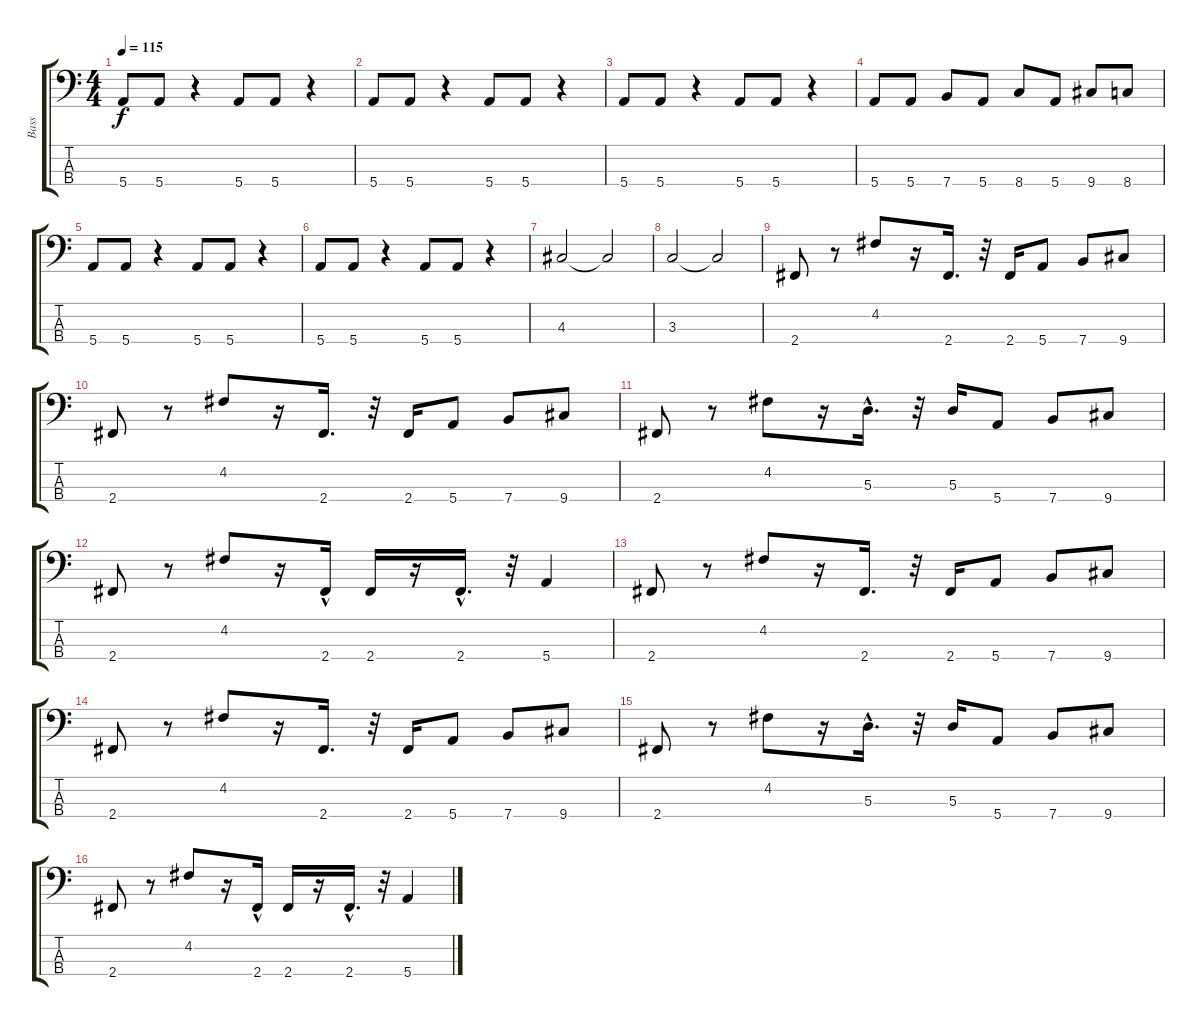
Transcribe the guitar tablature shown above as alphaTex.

\track ("Bass" "Bass") {instrument electricbasspick}
\staff {score tabs}
\tuning (G2 D2 A1 E1) {hide}
\ts (4 4)
\tempo 115
\clef f4
\ks c
5.4.8{dy f} 5.4.8 r.4 5.4.8 5.4.8 r.4 |
5.4.8 5.4.8 r.4 5.4.8 5.4.8 r.4 |
5.4.8 5.4.8 r.4 5.4.8 5.4.8 r.4 |
5.4.8 5.4.8 7.4.8 5.4.8 8.4.8 5.4.8 9.4.8 8.4.8 |
5.4.8 5.4.8 r.4 5.4.8 5.4.8 r.4 |
5.4.8 5.4.8 r.4 5.4.8 5.4.8 r.4 |
4.3.2 4.3{t}.2 |
3.3.2 3.3{t}.2 |
2.4.8 r.8 4.2.8 r.16 2.4.16{d} r.32 2.4.16 5.4.8 7.4.8 9.4.8 |
2.4.8 r.8 4.2.8 r.16 2.4.16{d} r.32 2.4.16 5.4.8 7.4.8 9.4.8 |
2.4.8 r.8 4.2.8 r.16 5.3{hac}.16{d} r.32 5.3.16 5.4.8 7.4.8 9.4.8 |
2.4.8 r.8 4.2.8 r.16 2.4{hac}.16 2.4.16 r.16 2.4{hac}.16{d} r.32 5.4.4 |
2.4.8 r.8 4.2.8 r.16 2.4.16{d} r.32 2.4.16 5.4.8 7.4.8 9.4.8 |
2.4.8 r.8 4.2.8 r.16 2.4.16{d} r.32 2.4.16 5.4.8 7.4.8 9.4.8 |
2.4.8 r.8 4.2.8 r.16 5.3{hac}.16{d} r.32 5.3.16 5.4.8 7.4.8 9.4.8 |
2.4.8 r.8 4.2.8 r.16 2.4{hac}.16 2.4.16 r.16 2.4{hac}.16{d} r.32 5.4.4
